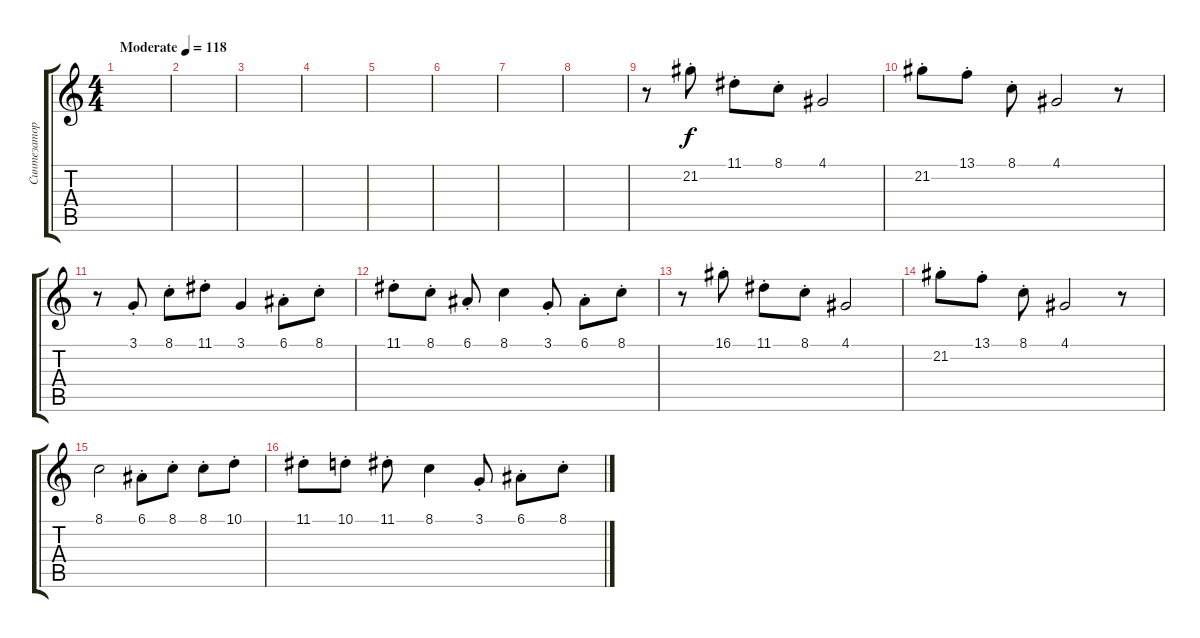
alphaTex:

\track ("Синтезатор" "Синтезатор") {instrument stringensemble1}
\staff {score tabs}
\tuning (E4 B3 G3 D3 A2 E2) {hide}
\ts (4 4)
\tempo (118 "Moderate")
\clef g2
\ks c
|
|
|
|
|
|
|
|
r.8 21.2{st}.8 11.1{st}.8 8.1{st}.8 4.1.2 |
21.2{st}.8 13.1{st}.8 8.1{st}.8 4.1.2 r.8 |
r.8 3.1{st}.8 8.1{st}.8 11.1{st}.8 3.1.4 6.1{st}.8 8.1{st}.8 |
11.1{st}.8 8.1{st}.8 6.1{st}.8 8.1.4 3.1{st}.8 6.1{st}.8 8.1{st}.8 |
r.8 16.1{st}.8 11.1{st}.8 8.1{st}.8 4.1.2 |
21.2{st}.8 13.1{st}.8 8.1{st}.8 4.1.2 r.8 |
8.1.2 6.1{st}.8 8.1{st}.8 8.1{st}.8 10.1{st}.8 |
11.1{st}.8 10.1{st}.8 11.1{st}.8 8.1.4 3.1{st}.8 6.1{st}.8 8.1{st}.8
